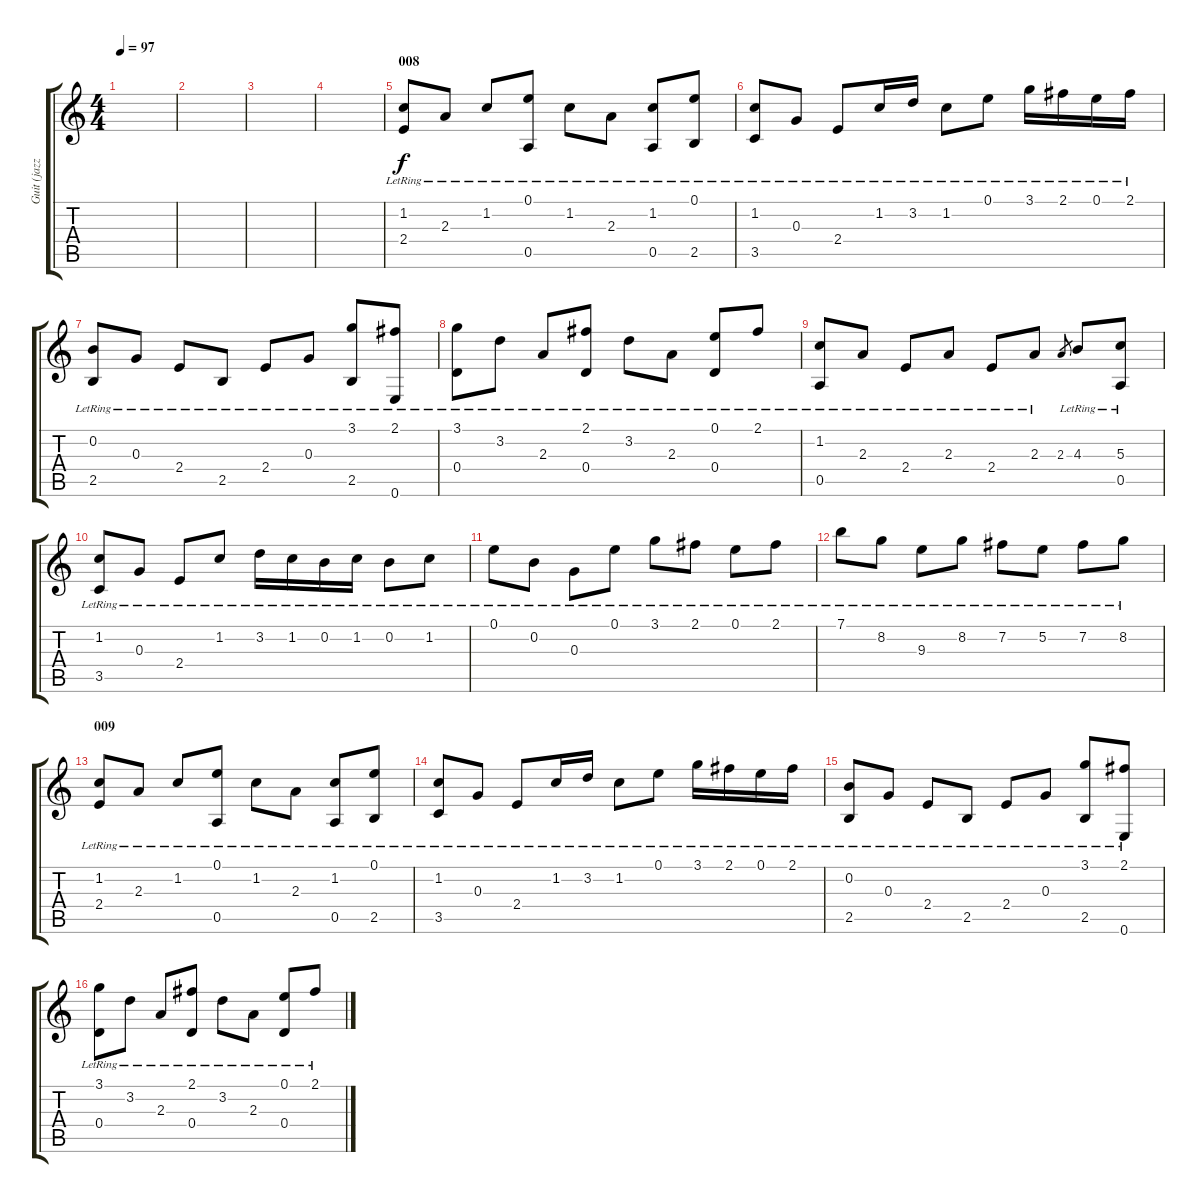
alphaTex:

\track ("Guit (jazz)" "Guit (jazz") {instrument electricguitarjazz}
\staff {score tabs}
\tuning (E4 B3 G3 D3 A2 E2) {hide}
\ts (4 4)
\tempo 97
\clef g2
\ks c
|
|
|
|
\section ("" "008")
(1.2{lr} 2.4{lr}).8 2.3{lr}.8 1.2{lr}.8 (0.1{lr} 0.5{lr}).8 1.2{lr}.8 2.3{lr}.8 (1.2{lr} 0.5{lr}).8 (0.1{lr} 2.5{lr}).8 |
(1.2{lr} 3.5{lr}).8 0.3{lr}.8 2.4{lr}.8 1.2{lr}.16 3.2{lr}.16 1.2{lr}.8 0.1{lr}.8 3.1{lr}.16 2.1{lr}.16 0.1{lr}.16 2.1{lr}.16 |
(0.2{lr} 2.5{lr}).8 0.3{lr}.8 2.4{lr}.8 2.5{lr}.8 2.4{lr}.8 0.3{lr}.8 (3.1{lr} 2.5{lr}).8 (2.1{lr} 0.6{lr}).8 |
(3.1{lr} 0.4{lr}).8 3.2{lr}.8 2.3{lr}.8 (2.1{lr} 0.4{lr}).8 3.2{lr}.8 2.3{lr}.8 (0.1{lr} 0.4{lr}).8 2.1{lr}.8 |
(1.2{lr} 0.5{lr}).8 2.3{lr}.8 2.4{lr}.8 2.3{lr}.8 2.4{lr}.8 2.3{lr}.8 2.3.8{gr} 4.3{lr}.8 (5.3{lr} 0.5{lr}).8 |
(1.2{lr} 3.5{lr}).8 0.3{lr}.8 2.4{lr}.8 1.2{lr}.8 3.2{lr}.16 1.2{lr}.16 0.2{lr}.16 1.2{lr}.16 0.2{lr}.8 1.2{lr}.8 |
0.1{lr}.8 0.2{lr}.8 0.3{lr}.8 0.1{lr}.8 3.1{lr}.8 2.1{lr}.8 0.1{lr}.8 2.1{lr}.8 |
7.1{lr}.8 8.2{lr}.8 9.3{lr}.8 8.2{lr}.8 7.2{lr}.8 5.2{lr}.8 7.2{lr}.8 8.2{lr}.8 |
\section ("" "009")
(1.2{lr} 2.4{lr}).8 2.3{lr}.8 1.2{lr}.8 (0.1{lr} 0.5{lr}).8 1.2{lr}.8 2.3{lr}.8 (1.2{lr} 0.5{lr}).8 (0.1{lr} 2.5{lr}).8 |
(1.2{lr} 3.5{lr}).8 0.3{lr}.8 2.4{lr}.8 1.2{lr}.16 3.2{lr}.16 1.2{lr}.8 0.1{lr}.8 3.1{lr}.16 2.1{lr}.16 0.1{lr}.16 2.1{lr}.16 |
(0.2{lr} 2.5{lr}).8 0.3{lr}.8 2.4{lr}.8 2.5{lr}.8 2.4{lr}.8 0.3{lr}.8 (3.1{lr} 2.5{lr}).8 (2.1{lr} 0.6{lr}).8 |
(3.1{lr} 0.4{lr}).8 3.2{lr}.8 2.3{lr}.8 (2.1{lr} 0.4{lr}).8 3.2{lr}.8 2.3{lr}.8 (0.1{lr} 0.4{lr}).8 2.1{lr}.8
